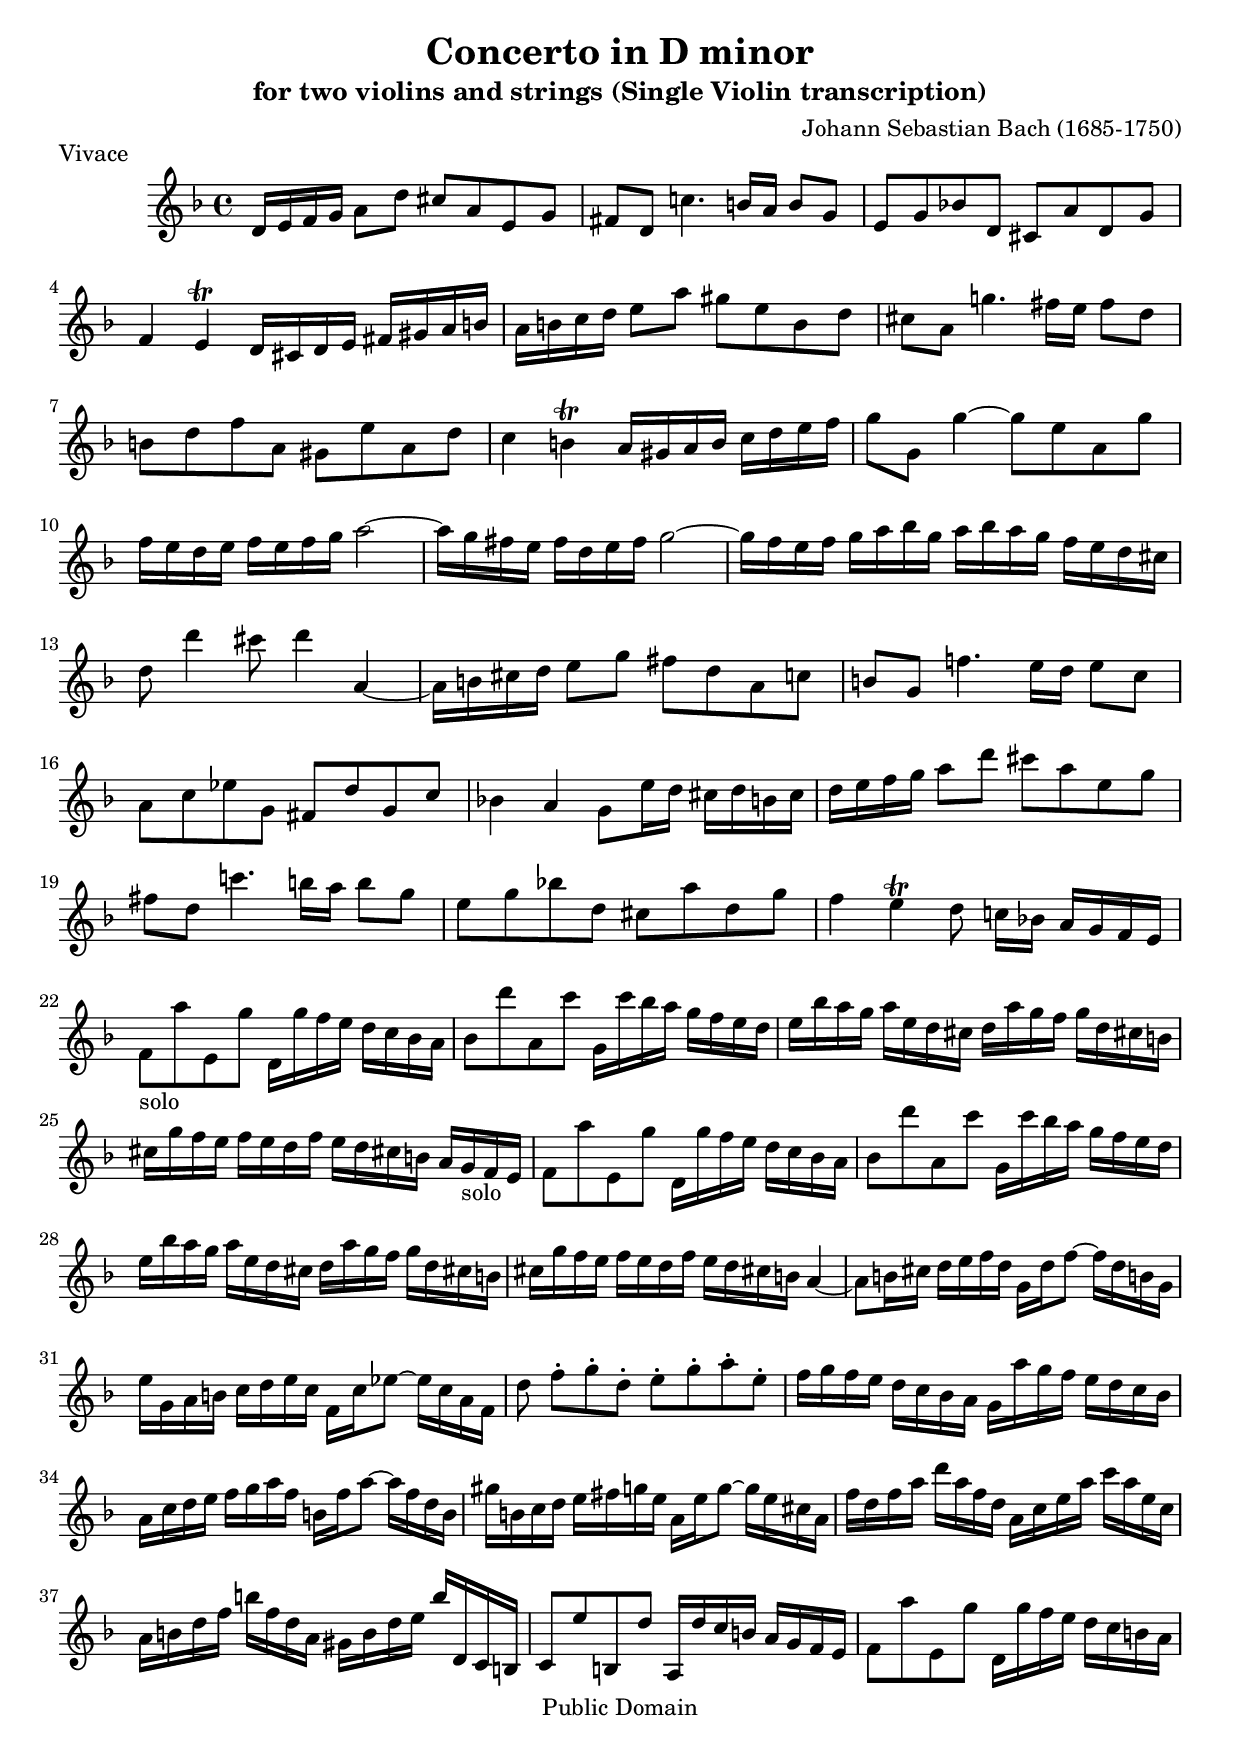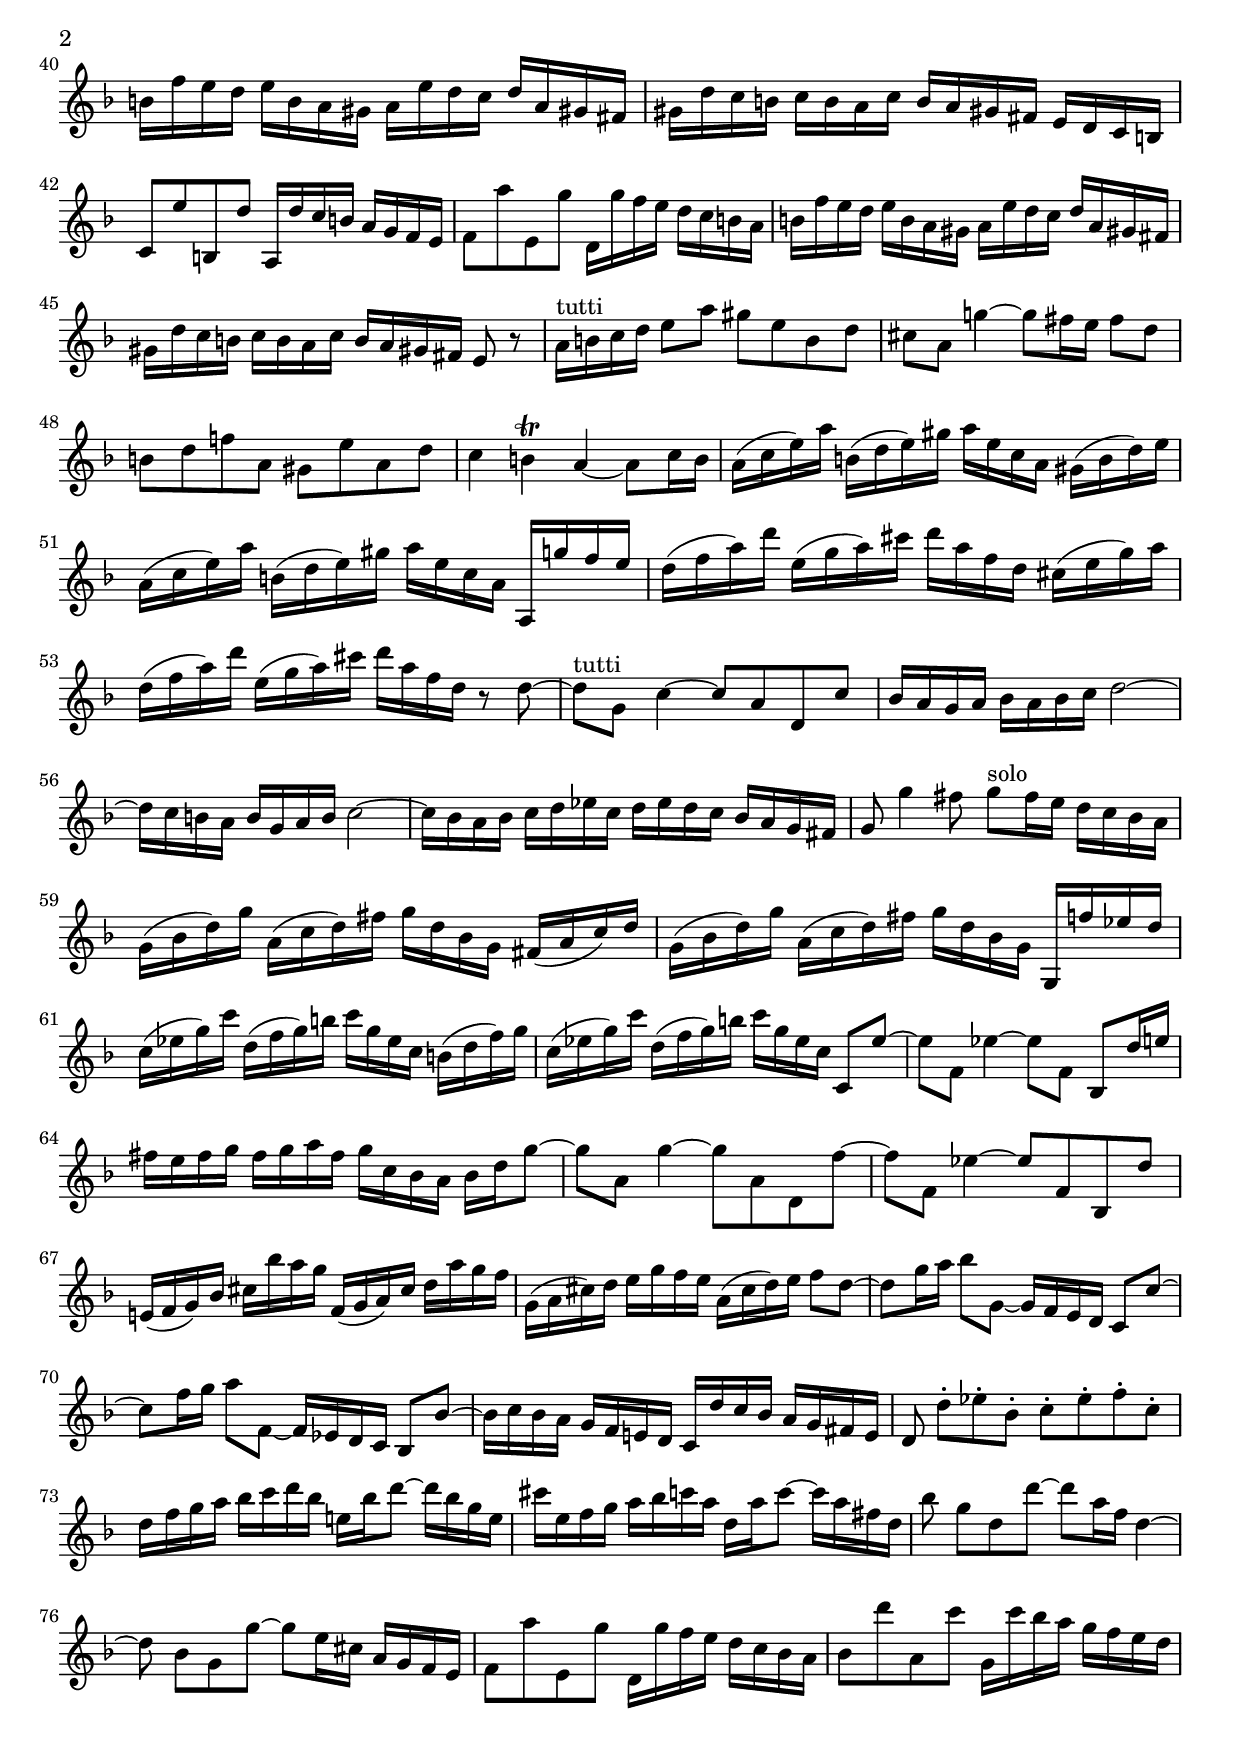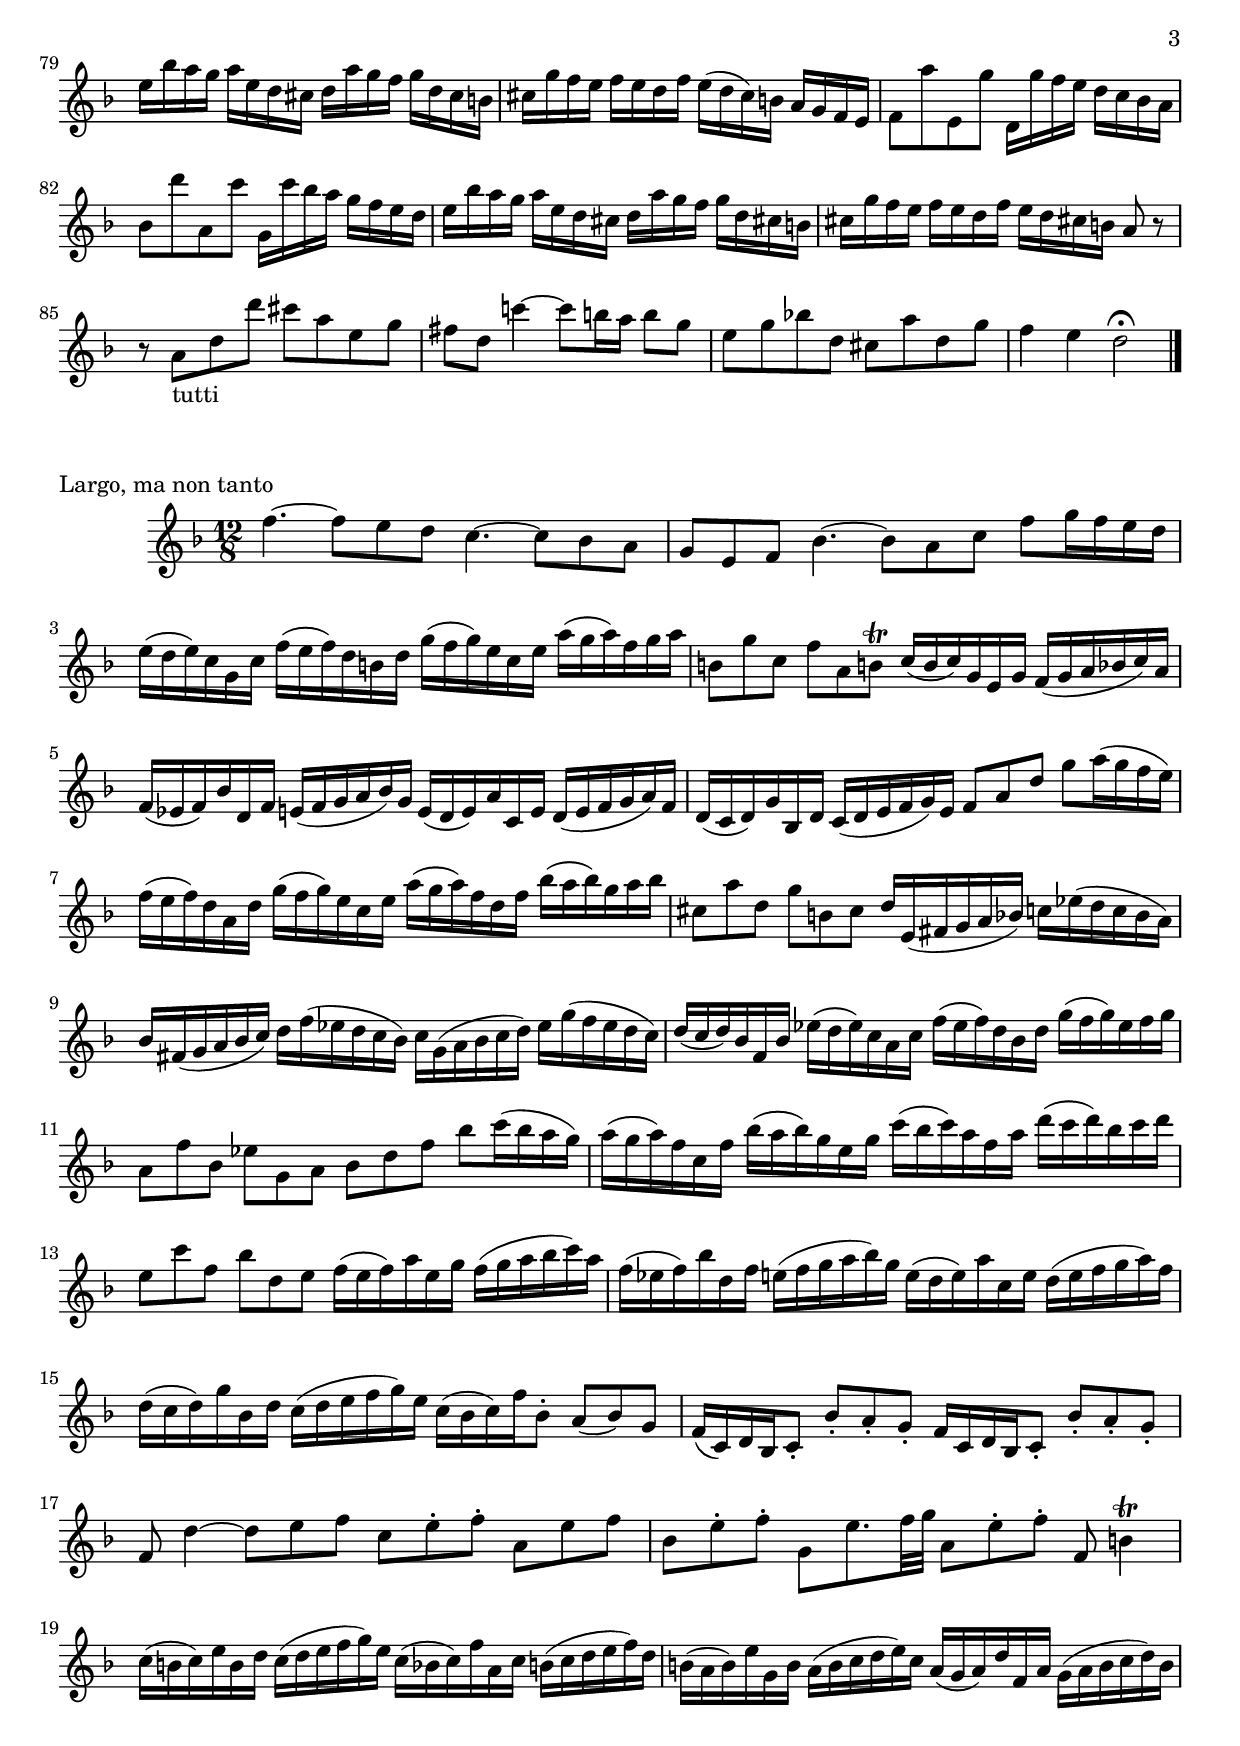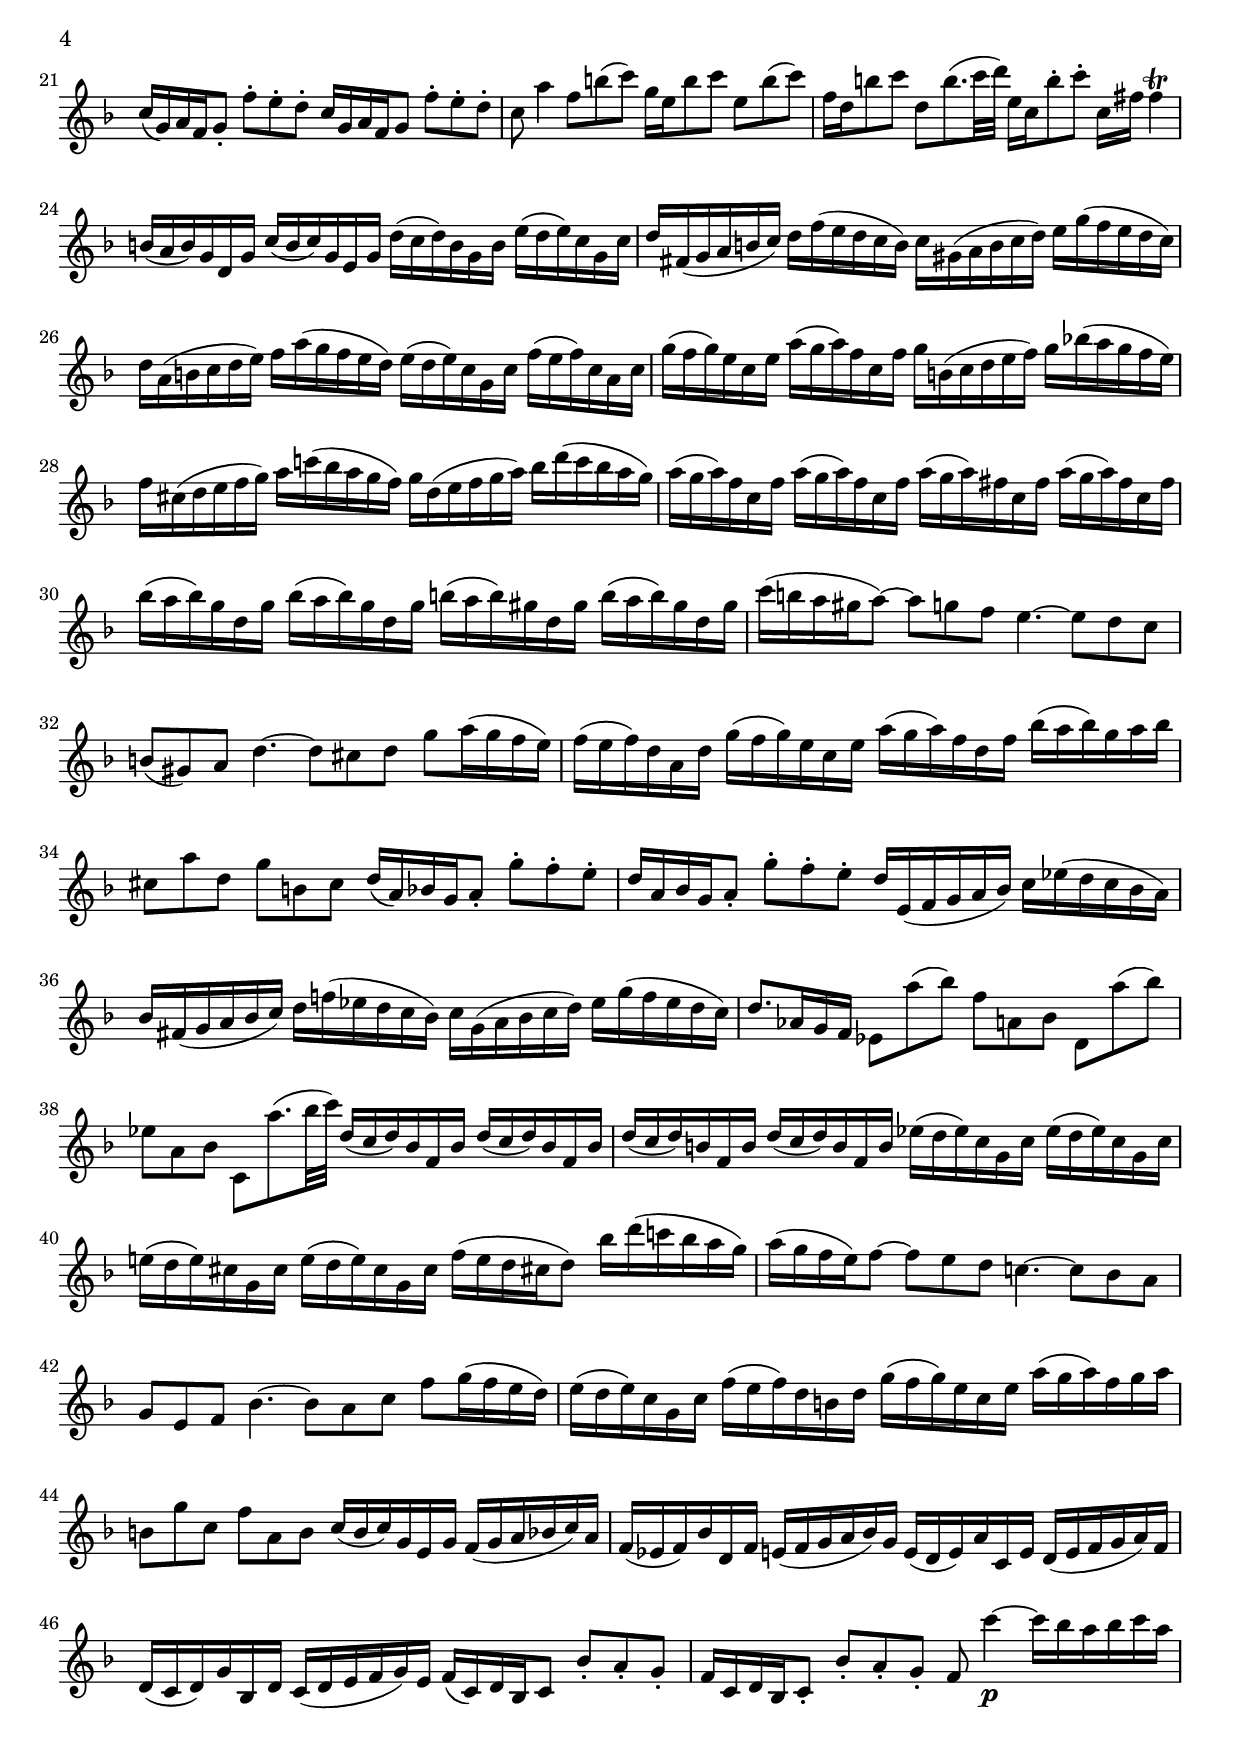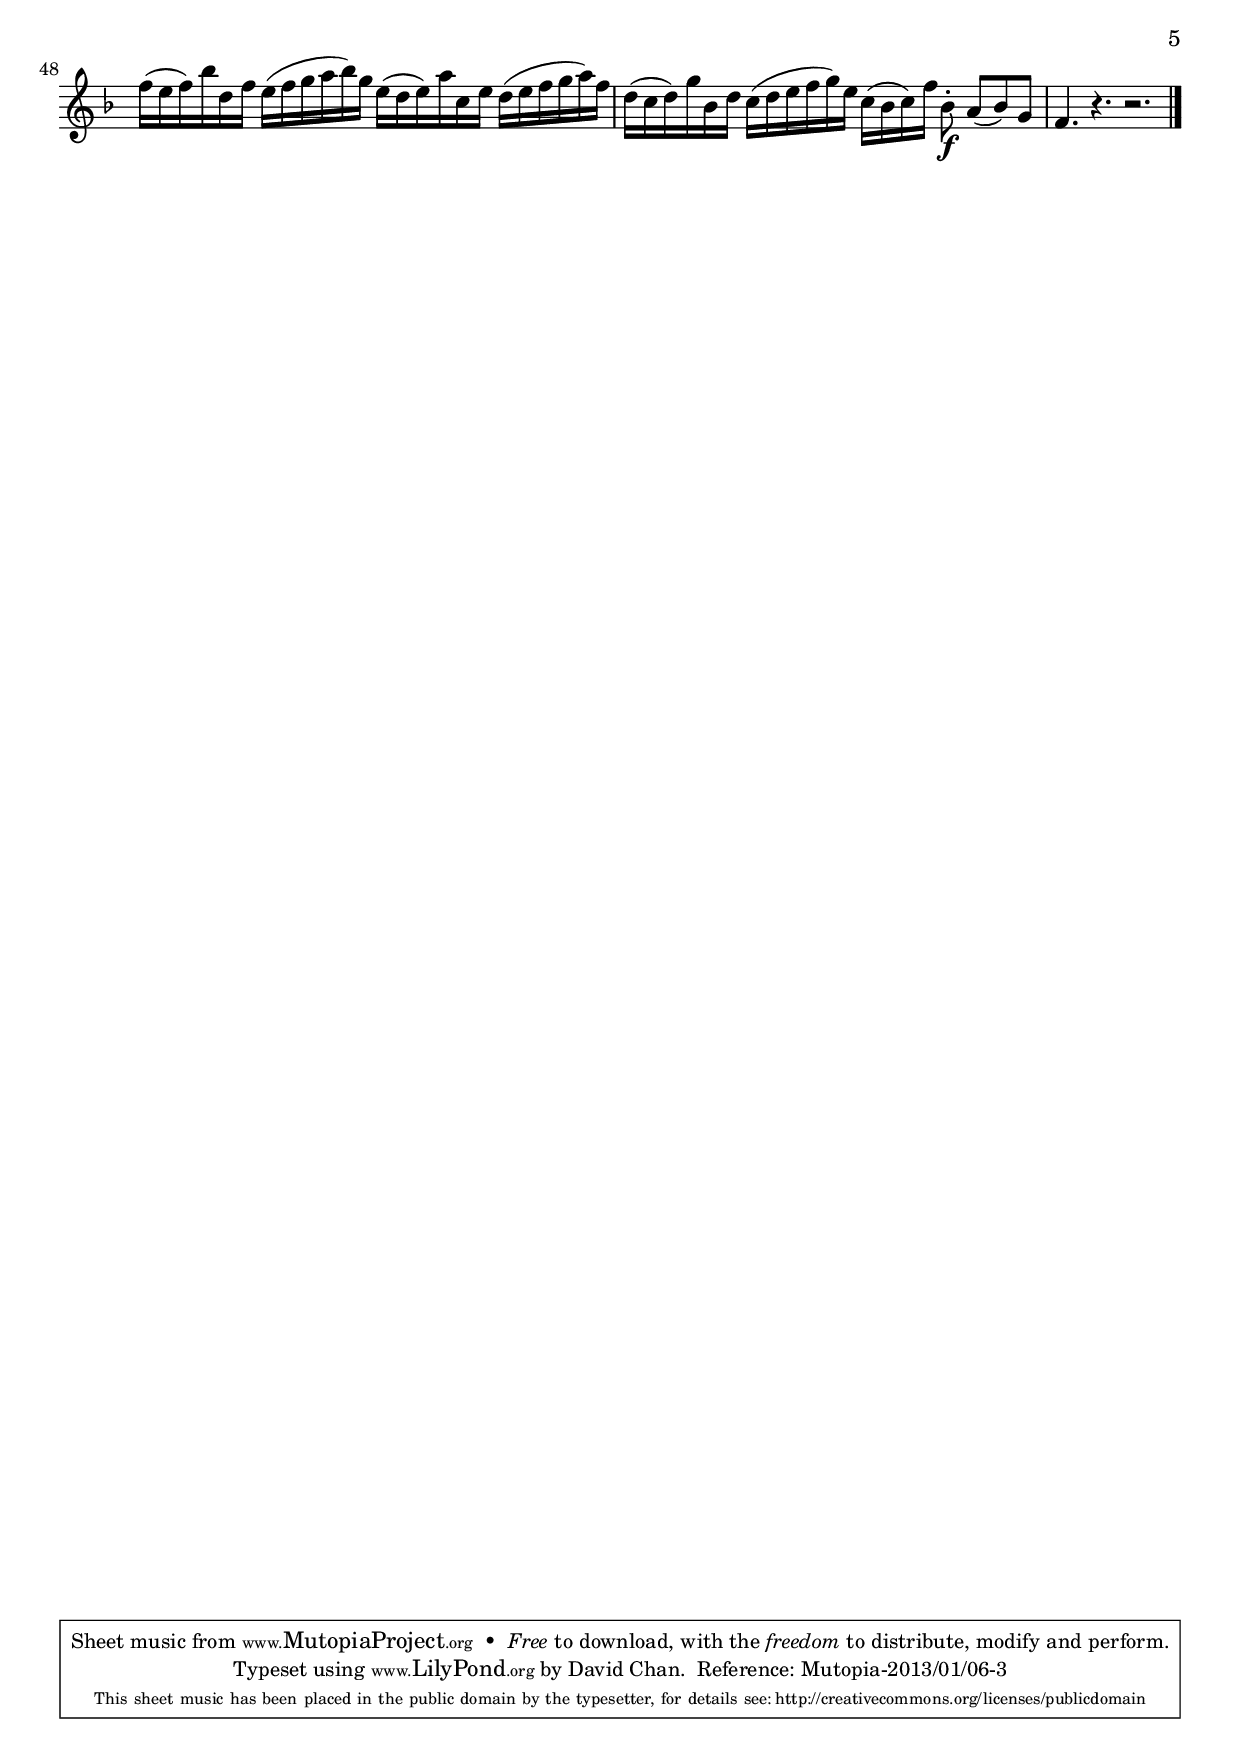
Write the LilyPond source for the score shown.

% This file creates the part for single violin transcription

% The edition from which this was typed has orchestral accompaniment.
% I don't know if there's a piano arrangement which is out of copyright.

\header {
    \include "header.ly"
    subtitle =	"for two violins and strings (Single Violin transcription)"
    filename = "single_violin.ly"
}

\version "2.16.0"
%Solo Violin 2, 1st movement

 
soloViolinCB =  \relative c' {
    %1 violin 2	     
    d16 e f g a8 d cis a e g |
    fis d c'!4. b16 a b8 g |
    e g bes! d, cis a' d, g |
    f4 e\trill d16 cis d e fis gis a b |

    %5 violin 1
    a b c d e8 a gis e b d |
    cis a g'!4. fis16 e fis8 d |
    b d f a, gis e' a, d |
    c4 b\trill a16 gis a b c d e f |
    g8 g, g'4 ~ g8 e a, g' |
    f16 e d e f e f g a2 ~ |
    a16 g fis e fis d e fis g2 ~ |
    g16 f e f g a bes g a bes a g f e d cis |
    d8 d'4 cis8 d4 a,4 ~ |

    %14 violin 2    
    a16 b cis d e8 g fis d a c |
    b g f'!4. e16 d e8 c |
    a c es g, fis d' g, c |
    bes!4 a g8 e'16 d cis d b cis |
    
    %18 violin 1
    d e f g a8 d cis a e g |
    fis d c'!4. b16 a b8 g |
    e g bes! d, cis a' d, g |
    f4 e\trill d8  c!16[ bes!] a g f e |
    f8-"solo" a' e, g' d,16 g' f e d c bes a |
    bes8 d' a, c' g,16 c' bes a g f e d |
    e bes' a g a e d cis d a' g f g d cis! b |
    cis g' f e f e d f e d cis! b a g-"solo" f e |

    %26 violin 2
    f8 a' e, g' d,16 g' f e d c bes a |
    bes8 d' a, c' g,16 c' bes a g f e d |
    e bes' a g a e d cis d a' g f g d cis! b |
    cis g' f e f e d f e d cis! b a4 ~ |

    %30 violin 1
    a8 b16 cis d e f d g, d' f8 ~ f16 d b! g |
    e' g, a b c d e c f, c' es8 ~ es16 c a f |
    d'8  f[-. g-. d-.] e-. g-. a-. e-. |
    f16 g f e d c bes a g a' g f e d c bes |

    %34 violin 2
    a16 c d e f g a f b, f' a8 ~ a16 f d b |
    gis' b, c d e fis g e a, e' g8 ~ g16 e cis a |

    %36 violin 1
    f'16 d f a d a f d a c e a c a e c |
    a b d f b f d a gis b d e b' d,, c b |

    %38 violin 2
    c8 e' b, d' a,16 d' c b a g f e |
    f8 a' e, g' d,16 g' f e d c b a |
    b f' e d e b a gis a e' d c d a gis! fis |
    gis d' c b c b a c b a gis! fis e d c b |

    %42 violin 1
    c8 e' b, d' a,16 d' c b a g f e |
    f8 a' e, g' d,16 g' f e d c b a |
    b f' e d e b a gis a e' d c d a gis! fis |
    gis d' c b c b a c b a gis! fis e8 r |
    a16^"tutti" b c d e8 a gis e b d |
    cis a g'!4 ~ g8 fis16 e fis8 d |
    b d f! a, gis e' a, d |
    c4 b\trill a4 ~ a8 c16 b |

    %50 violin 2
    a( c  e) a b,( d  e) gis a e c a gis( b  d) e |
    a,( c  e) a b,( d  e) gis a e c a a, g'' f e |

    %52 violin 1
    d( f  a) d e,( g  a) cis d a f d cis( e  g) a |
    d,( f  a) d e,( g  a) cis d a f d r8 d ~ |

    %54 violin 2
    d^"tutti" g, c4 ~ c8 a d, c' |
    bes16 a g a bes a bes c d2 ~ |
    d16 c b a b g a b c2 ~ |
    c16 bes a bes c d es c d es d c bes a g fis |
    g8 g'4 fis8 g8 [^"solo" fis16 e]  d[ c bes a] |

    %59 violin 1
     g( bes  d) g a,( c  d) fis g d bes g fis( a  c) d |
    g,( bes  d) g a,( c  d) fis g d bes g g, f'' es d |

    %61 violin 2
    c( es  g) c d,( f  g) b c g es c b( d  f) g |
    c,( es  g) c d,( f  g) b c g es c c,8 es' ~ |
    es f, es'4 ~ es8 f, bes, d'16 e  |

    %64 violin 1
    fis e fis g fis g a fis g c, bes a bes d g8 ~ |
    g a, g'4 ~ g8 a, d, f' ~ |
    f f, es'4 ~ es8 f, bes, d' |
    e,!16( f  g) bes cis bes' a g f,( g  a) cis d a' g f |
    g,( a  cis) d e g f e a,( cis  d) e f8 d ~ |
    d g16 a bes8 g, ~ g16 f e d c8 c' ~ |
    c f16 g a8 f, ~ f16 es d c bes8 bes' ~ |
    bes16 c bes a g f e! d c d' c bes a g fis e |
    d8  d'[-. es-. bes-.] c-. es-. f-. c-. |
    d16 f g a bes c d bes e,! bes' d8 ~ d16 bes g e |
    cis' e, f g a bes c a d, a' c8 ~ c16 a fis d |
    bes'8  g[ d d'] ~ d a16 f d4 ~ |
    d8  bes[ g g'] ~ g e16 cis a g f e |
    f8 a' e, g' d,16 g' f e d c bes a |
    bes8 d' a, c' g,16 c' bes a g f e d |
    e bes' a g a e d cis d a' g f g d cis b |
    cis g' f e f e d f e( d  cis) b a g f e |

    %81 violin 2
    f8 a' e, g' d,16 g' f e d c bes a |
    bes8 d' a, c' g,16 c' bes a g f e d |
    e bes' a g a e d cis d a' g f g d cis! b |
    cis g' f e f e d f e d cis! b a8 r |

    %85 violin 1
    r a-"tutti" d d' cis a e g |
    fis d c'!4 ~ c8 b16 a b8 g |
    e g bes! d, cis a' d, g |
    f4 e d2^\fermata |
    \bar "|."
}

\version "2.16.0"
%Solo Violin 2, 2nd movement

soloViolinCC =  \relative c' {
    %1 violin 2
    f'4. ~ f8 e d c4. ~ c8 bes a |
    g e f bes4. ~ bes8 a c f g16 f e d |
    e( d  e) c g c f( e  f) d b d g( f  g) e c e a( g  a) f g a |
    b,8 g' c,  f a, b!\trill c16( b  c) g e g f( g a bes  c) a |
    f( es  f) bes d, f e( f g a  bes) g e( d  e) a c, e d( e f g  a) f |
    d( c  d) g bes, d c( d e f  g) e f8 a d g a16( g f  e) |

    %7 violin 1
    f( e  f) d a d g( f  g) e c e a( g  a) f d f bes( a  bes) g a bes |
    %8 violin 1 and 2
    cis,8 a' d, g b, cis d16 e,( fis g a  bes) c es( d c bes  a) |

    %9 violin 1 and 2
    bes16 fis( g a bes  c) d f( es d c  bes) c g( a bes c  d) es g( f es d  c) |

    %10 violin 2
    d( c  d) bes f bes es( d  es) c a c f( es  f) d bes d g( f  g) es f g |

    %11 violin 1 and 2
    a,8 f' bes, es g, a bes d f bes c16( bes a  g) |

    %12 violin 1
    a( g  a) f c f bes( a  bes) g e g c( bes  c) a f a d( c  d) bes c d |
    e,8 c' f, bes d, e f16( e  f) a e g f( g a bes  c) a |
    f( es  f) bes d, f e( f g a  bes) g e( d  e) a c, e d( e f g  a) f |
    d( c  d) g bes, d c( d e f  g) e c( bes  c) f bes,8-. a(  bes) g |
   
    %16 violin 1 and 2 
    f16(  c) d bes c8-. bes'-. a-. g-. f16 c d bes c8-. bes'-. a-. g-. |

    %17 violin 1 and 2
    f d'4 ~ d8 e f c e-. f-. a,  e' f |

    %18 violin 1 and 2
    bes, e8-. f-. g, e'8. f32 g a,8 e'8-. f-. f, b4\trill |

    %19 violin 1
    c16( b  c) e b d c( d e f  g) e c( bes  c) f a, c b( c d e  f) d |
    b( a  b) e g, b a( b c d  e) c a( g  a) d f, a g( a b c  d) b |
    c(  g) a f g8-. f'-. e-. d-. c16 g a f g8 f'-. e-. d-. |

    %22 violin 1 and 2
    c a'4 f8 b(  c) g16 e b'8 c e, b'(  c) |

    %23 violin 1 and 2
    f,16 d b'8 c d, b'8.( c32  d) e,16 c b'8-. c-. c,16 fis fis4\trill |

    %24 violin 1
    b,16( a  b) g d g c( b  c) g e g d'( c  d) b g b e( d  e) c g c |

    %25 violin 1 and 2
    d16 fis,( g a b  c) d f( e d c  b) c gis( a b c  d) e g( f e d  c) |

    %26 violin 2
    d16 a( b c d  e) f a( g f e  d) e( d  e) c g c f( e  f) c a c |

    %27 violin 1 and 2
    g'( f  g) e c e a( g  a) f c f g16 b,( c d e  f) g bes!( a g f  e) |

    %28 violin 1 and 2
    f16 cis( d e f  g) a c!( bes a g  f) g d( e f g  a) bes d( c bes a  g) |

    %29 violin 1
    a( g  a) f c f a( g  a) f c f a( g  a) fis c fis a( g  a) fis c fis |

    %30 violin 2
    bes16( a  bes) g d g bes( a  bes) g d g b( a  b) gis d gis b( a  b) gis d gis |

    %31 violin 1 and 2
    c16( b a gis  a8) ~ a8 g f e4. ~ e8 d c |

    %32 violin 2
    b(  gis) a d4. ~ d8 cis d g a16( g f  e) |
    f( e  f) d a d g( f  g) e c e a( g  a) f d f bes( a  bes) g a bes |

    %34 violin 1 and 2
    cis,8 a' d, g b, cis d16(  a) bes g a8-. g'-. f-. e-. |

    %35 violin 1 and 2
    d16 a bes g a8-. g'8-. f-. e-. d16 e,( f g a  bes) c es( d c bes  a) |

    %36 violin 1 and 2
    bes16  fis( g a bes  c) d f!( es d c  bes) c g( a bes c  d) es g( f es d  c) |

    %37 violin 1 and 2
    d8. as16 g  f es8 a'(  bes) f a, bes d,  a''(  bes) |

    %38 violin 1 and 2
    es, a, bes c, a''8.( bes32  c) d,16( c  d) bes f bes d( c  d) bes f bes |

    %39 violin 1 and 2
    d( c  d) b f b d( c  d) b f b es16( d  es) c g c es( d  es) c g c |

    %40 violin 1 and 2
    e!( d  e) cis g cis e( d  e) cis g cis f16( e d cis! d8)  bes'16 d( c! bes a  g) |


    %41 violin 1 and 2
    a( g f e)  f8 ~ f8 e d c!4. ~ c8 bes a |

    %42 violin 2
    g e f bes4. ~ bes8 a c f g16( f e  d) |
    e( d  e) c g c f( e  f) d b d g( f  g) e c e a( g  a) f g a |
    b,8 g' c, f a, b c16( b  c) g e g f( g a bes  c) a |
    f( es  f) bes d, f e( f g a  bes) g e( d  e) a c, e d( e f g  a) f |
    d( c  d) g bes, d c( d e f  g) e f(  c) d bes c8 bes'-. a-. g-. |

    %47 violin 1
    f16   c  d bes c8-. bes'-. a-. g-. f c''4\p ~ c16 bes a bes c a |
    f( e  f) bes d, f e( f g a  bes) g e( d  e) a c, e d( e f g  a) f |
    d( c  d) g bes, d c( d e f  g) e  c[( bes  c) f] bes,8-.\f a(  bes) g |
    f4. r r2. |
    \bar "|."
}


%\include "solo_violin2_3.ly"

\version "2.16.0"

% 1st movement
\score {
     \context Voice = SingleViolin {
        \set Staff.midiInstrument = "violin"
        \key d \minor
        \time 4/4
        \soloViolinCB
    }
    \header {
	piece = "Vivace"
        opus = ""
    }
    \layout {}
    \midi {
      \tempo 4 = 100
    }
}

% 2nd movement
\score {
     \context Voice = SoloViolinII {
        \set Staff.midiInstrument = "violin"
        \key f \major
        \time 12/8
        \soloViolinCC
    }
    \header {
	piece = "Largo, ma non tanto"
        opus = ""
    }
    \layout {}
    \midi {
      \tempo 4 = 48
    }
}

% 3rd movement
%{
\score {
     \context Voice = SoloViolinII {
        \set Staff.midiInstrument = "violin"
        \key d \minor
        \time 3/4
        \soloViolinCD
    }
    \header {
	piece = "Allegro"
        opus = ""
    }
    \layout {}
    \midi {
      \tempo 4 = 110
    }
}
%}